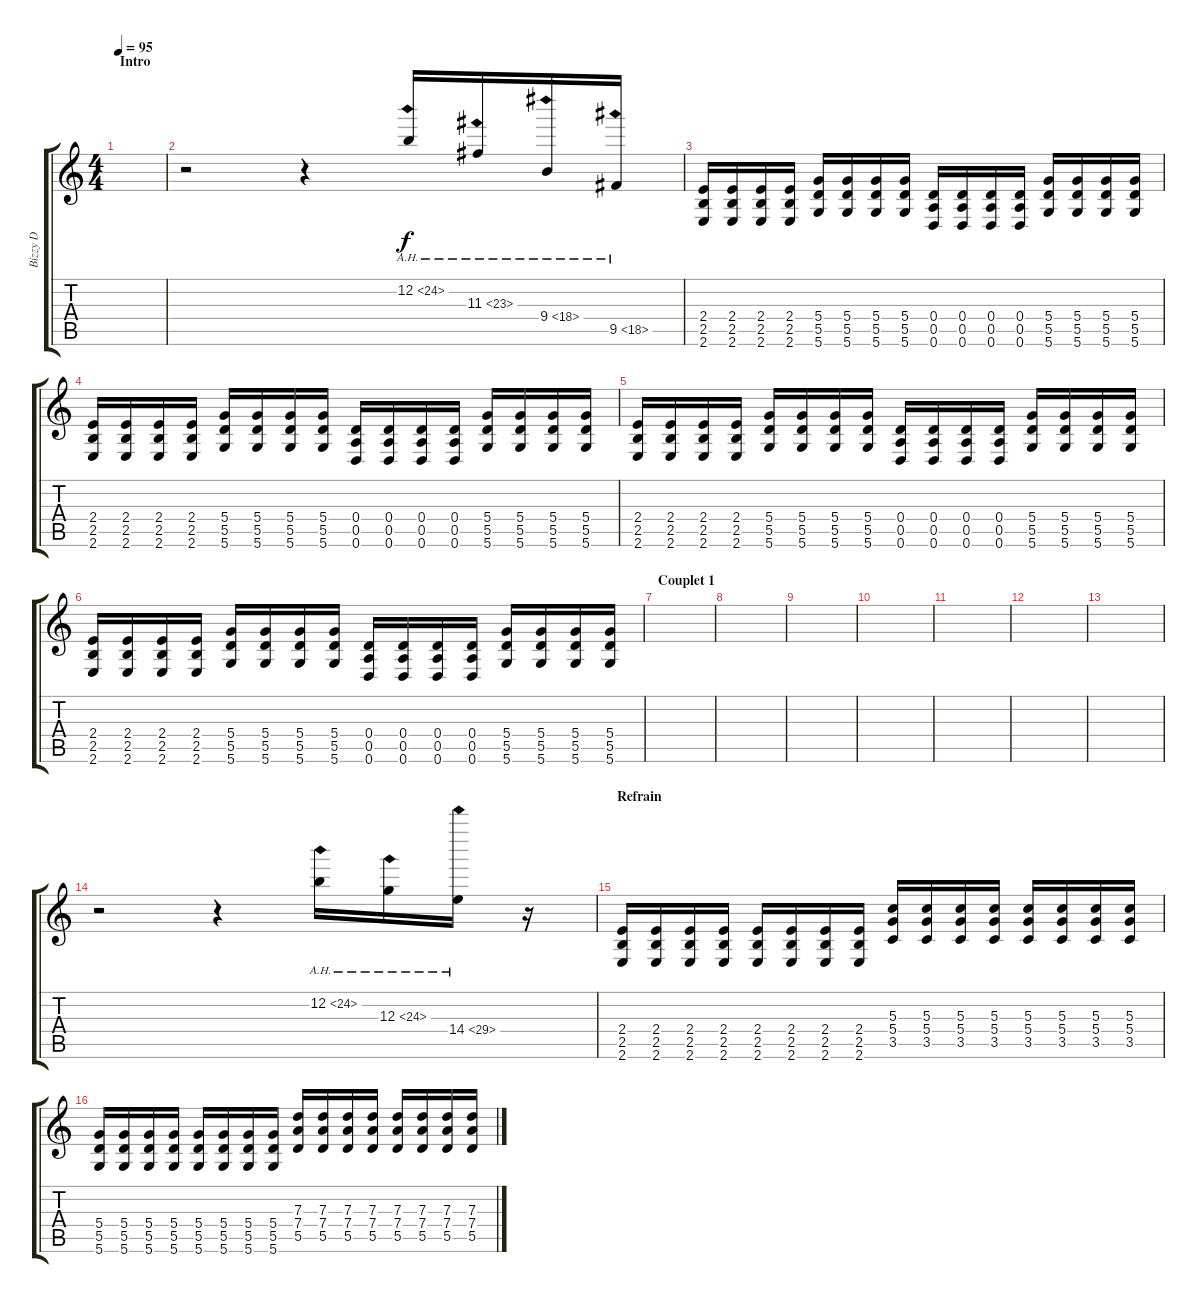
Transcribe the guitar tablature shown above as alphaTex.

\track ("Bizzy D" "Bizzy D") {instrument distortionguitar}
\staff {score tabs}
\tuning (E4 B3 G3 D3 A2 D2) {hide}
\ts (4 4)
\section ("" "Intro")
\tempo 95
\clef g2
\ks c
|
r.2 r.4 12.2{ah 12}.16 11.3{ah 12}.16 9.4{ah 9}.16 9.5{ah 9}.16 |
(2.4 2.5 2.6).16 (2.4 2.5 2.6).16 (2.4 2.5 2.6).16 (2.4 2.5 2.6).16 (5.4 5.5 5.6).16 (5.4 5.5 5.6).16 (5.4 5.5 5.6).16 (5.4 5.5 5.6).16 (0.4 0.5 0.6).16 (0.4 0.5 0.6).16 (0.4 0.5 0.6).16 (0.4 0.5 0.6).16 (5.4 5.5 5.6).16 (5.4 5.5 5.6).16 (5.4 5.5 5.6).16 (5.4 5.5 5.6).16 |
(2.4 2.5 2.6).16 (2.4 2.5 2.6).16 (2.4 2.5 2.6).16 (2.4 2.5 2.6).16 (5.4 5.5 5.6).16 (5.4 5.5 5.6).16 (5.4 5.5 5.6).16 (5.4 5.5 5.6).16 (0.4 0.5 0.6).16 (0.4 0.5 0.6).16 (0.4 0.5 0.6).16 (0.4 0.5 0.6).16 (5.4 5.5 5.6).16 (5.4 5.5 5.6).16 (5.4 5.5 5.6).16 (5.4 5.5 5.6).16 |
(2.4 2.5 2.6).16 (2.4 2.5 2.6).16 (2.4 2.5 2.6).16 (2.4 2.5 2.6).16 (5.4 5.5 5.6).16 (5.4 5.5 5.6).16 (5.4 5.5 5.6).16 (5.4 5.5 5.6).16 (0.4 0.5 0.6).16 (0.4 0.5 0.6).16 (0.4 0.5 0.6).16 (0.4 0.5 0.6).16 (5.4 5.5 5.6).16 (5.4 5.5 5.6).16 (5.4 5.5 5.6).16 (5.4 5.5 5.6).16 |
(2.4 2.5 2.6).16 (2.4 2.5 2.6).16 (2.4 2.5 2.6).16 (2.4 2.5 2.6).16 (5.4 5.5 5.6).16 (5.4 5.5 5.6).16 (5.4 5.5 5.6).16 (5.4 5.5 5.6).16 (0.4 0.5 0.6).16 (0.4 0.5 0.6).16 (0.4 0.5 0.6).16 (0.4 0.5 0.6).16 (5.4 5.5 5.6).16 (5.4 5.5 5.6).16 (5.4 5.5 5.6).16 (5.4 5.5 5.6).16 |
\section ("" "Couplet 1")
|
|
|
|
|
|
|
r.2 r.4 12.2{ah 12}.16 12.3{ah 12}.16 14.4{ah 15}.16 r.16 |
\section ("" "Refrain")
(2.4 2.5 2.6).16 (2.4 2.5 2.6).16 (2.4 2.5 2.6).16 (2.4 2.5 2.6).16 (2.4 2.5 2.6).16 (2.4 2.5 2.6).16 (2.4 2.5 2.6).16 (2.4 2.5 2.6).16 (5.3 5.4 3.5).16 (5.3 5.4 3.5).16 (5.3 5.4 3.5).16 (5.3 5.4 3.5).16 (5.3 5.4 3.5).16 (5.3 5.4 3.5).16 (5.3 5.4 3.5).16 (5.3 5.4 3.5).16 |
(5.4 5.5 5.6).16 (5.4 5.5 5.6).16 (5.4 5.5 5.6).16 (5.4 5.5 5.6).16 (5.4 5.5 5.6).16 (5.4 5.5 5.6).16 (5.4 5.5 5.6).16 (5.4 5.5 5.6).16 (7.3 7.4 5.5).16 (7.3 7.4 5.5).16 (7.3 7.4 5.5).16 (7.3 7.4 5.5).16 (7.3 7.4 5.5).16 (7.3 7.4 5.5).16 (7.3 7.4 5.5).16 (7.3 7.4 5.5).16
